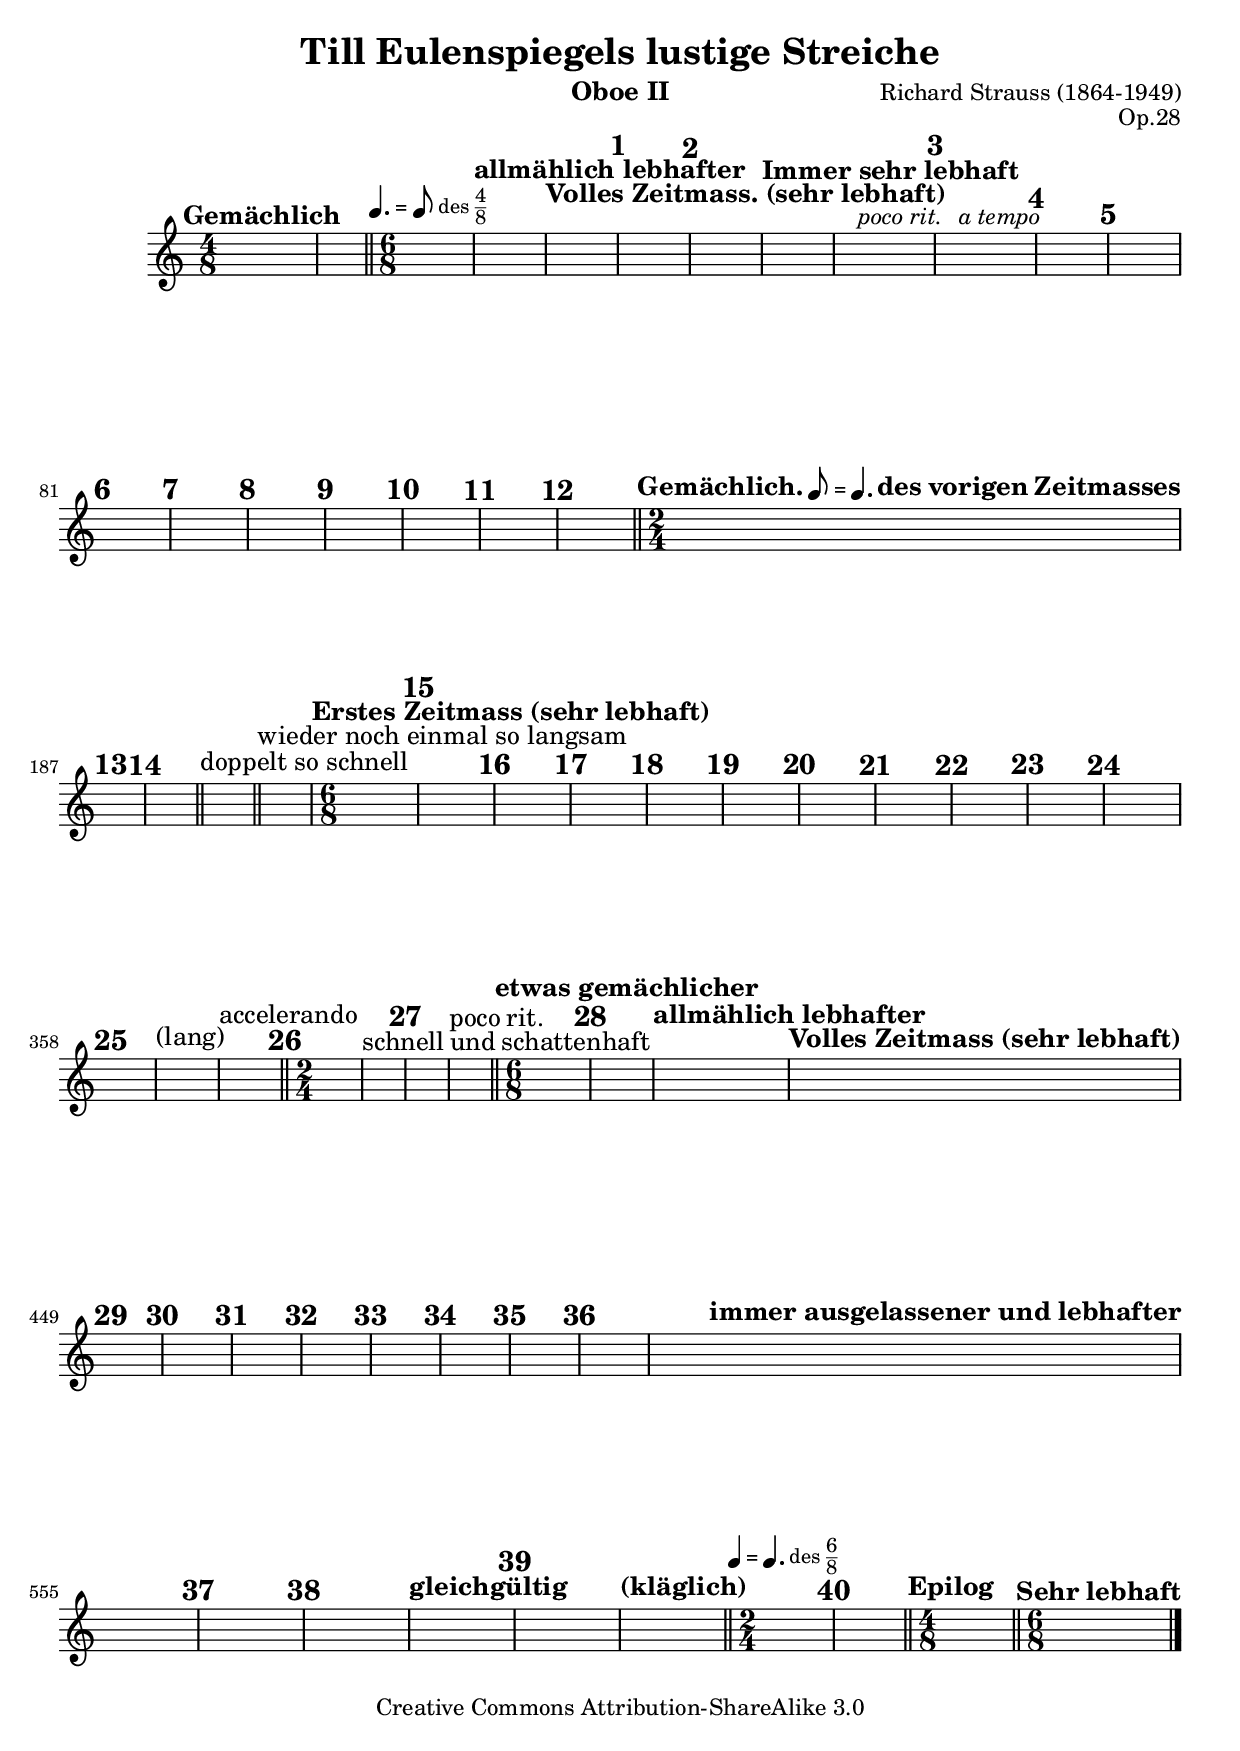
\version "2.11.37"

\include "defs.lyi" 
oboeTwo = \relative c'
{
}

 

instrument = "Oboe II"

notes = \oboeTwo

\include "part.lyi"

